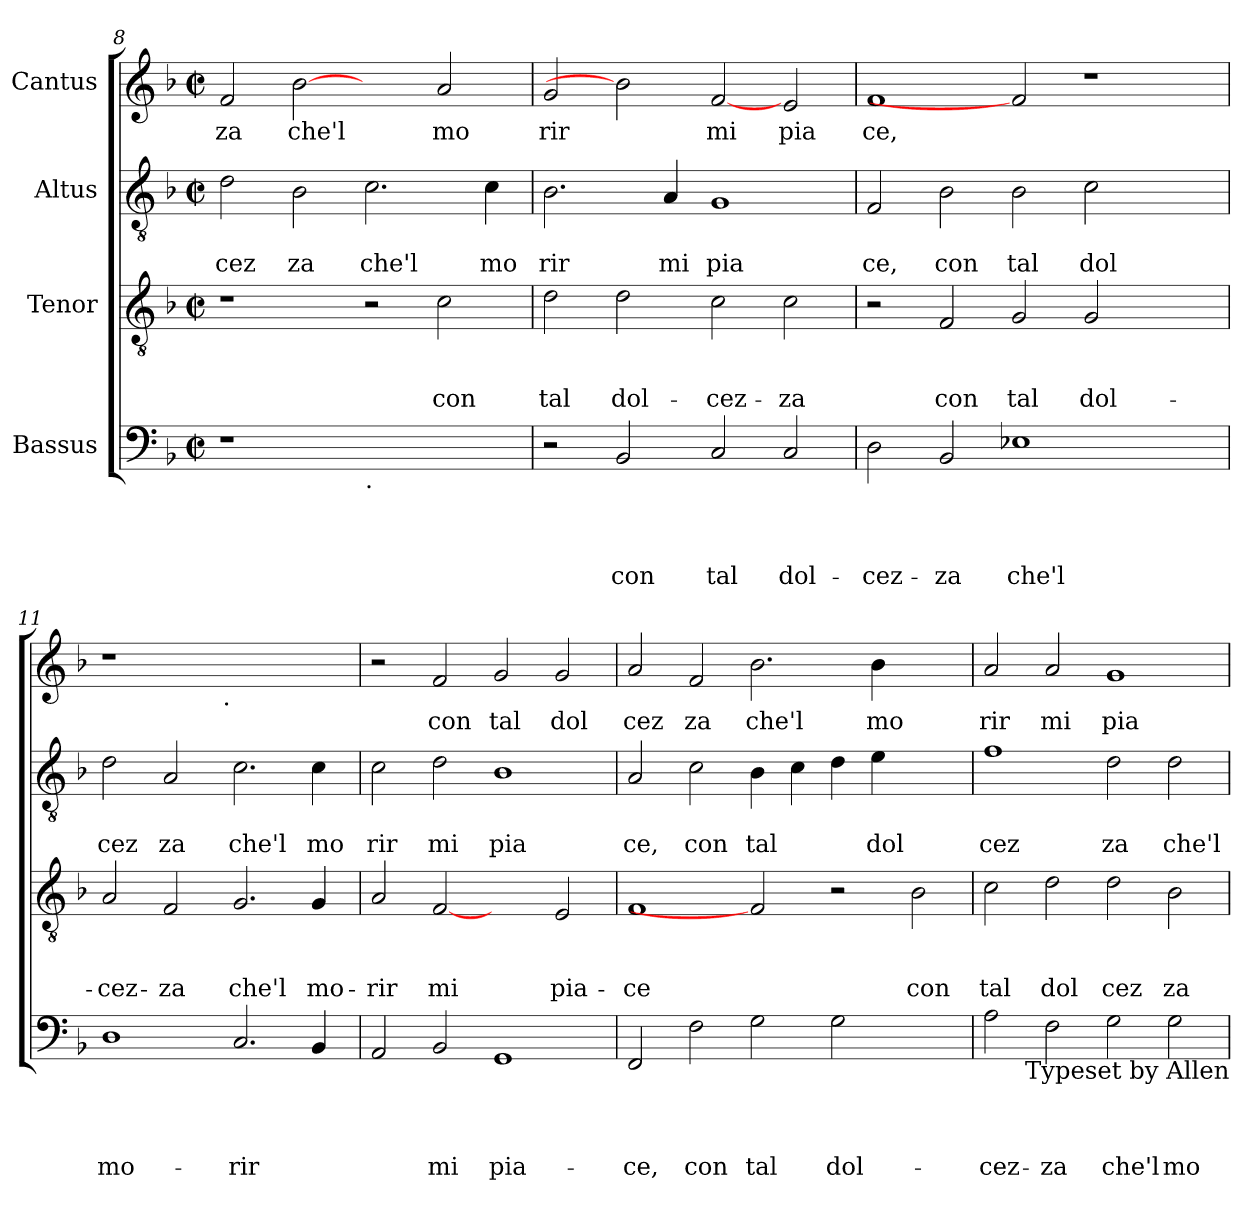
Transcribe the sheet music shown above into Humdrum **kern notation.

**kern	**text	**text	**text	**text	**kern	**text	**text	**text	**kern	**text	**text	**kern	**text
*part4	*part4	*part4	*part4	*part4	*part3	*part3	*part3	*part3	*part2	*part2	*part2	*part1	*part1
*staff4	*staff4	*staff4	*staff4	*staff4	*staff3	*staff3	*staff3	*staff3	*staff2	*staff2	*staff2	*staff1	*staff1
*I"Bassus	*	*	*	*	*I"Tenor	*	*	*	*I"Altus	*	*	*I"Cantus	*
*clefF4	*	*	*	*	*clefGv2	*	*	*	*clefGv2	*	*	*clefG2	*
*k[b-]	*	*	*	*	*k[b-]	*	*	*	*k[b-]	*	*	*k[b-]	*
*F:	*	*	*	*	*F:	*	*	*	*F:	*	*	*F:	*
*M2/2	*	*	*	*	*M2/2	*	*	*	*M2/2	*	*	*M2/2	*
*met(c|)	*	*	*	*	*met(c|)	*	*	*	*met(c|)	*	*	*met(c|)	*
=8	=8	=8	=8	=8	=8	=8	=8	=8	=8	=8	=8	=8	=8
!	!	!	!	!	!	!	!	!	!	!	!LO:LY:b	!	!LO:LY:b
1r	.	.	.	.	1r	.	.	.	2d\	.	cez	2f/	za
!	!	!	!	!	!	!	!	!	!	!	!LO:LY:b	!	!LO:LY:b
.	.	.	.	.	.	.	.	.	2B-\	.	za	[2b-	che'l
!LO:TX:b:t=.	!	!	!	!	!	!	!	!	!	!	!	!	!
!	!	!	!	!	!	!	!	!	!	!	!LO:LY:b	!	!
1ryy	.	.	.	.	2r	.	.	.	2.c\	.	che'l	2ryy	.
!	!	!	!	!	!	!	!	!LO:LY:b	!	!	!	!	!LO:LY:b
.	.	.	.	.	2c\	.	.	con	.	.	.	2a/	mo
!	!	!	!	!	!	!	!	!	!	!	!LO:LY:b	!	!
.	.	.	.	.	.	.	.	.	4c\	.	mo	.	.
=9	=9	=9	=9	=9	=9	=9	=9	=9	=9	=9	=9	=9	=9
!	!	!	!	!	!	!	!	!LO:LY:b	!	!	!LO:LY:b	!	!LO:LY:b
2r	.	.	.	.	2d\	.	.	tal	2.B-\	.	rir	2g/	rir
!	!	!	!	!LO:LY:b	!	!	!	!LO:LY:b	!	!	!	!	!
2BB-/	.	.	.	con	2d\	.	.	dol-	.	.	.	2b-]	.
!	!	!	!	!	!	!	!	!	!	!	!LO:LY:b	!	!
.	.	.	.	.	.	.	.	.	4A/	.	mi	.	.
!	!	!	!	!LO:LY:b	!	!	!	!LO:LY:b	!	!	!LO:LY:b	!	!LO:LY:b
2C/	.	.	.	tal	2c\	.	.	-cez-	1G	.	pia	[2f	mi
!	!	!	!	!LO:LY:b	!	!	!	!LO:LY:b	!	!	!	!	!LO:LY:b
2C/	.	.	.	dol-	2c\	.	.	-za	.	.	.	2e/	pia
=10	=10	=10	=10	=10	=10	=10	=10	=10	=10	=10	=10	=10	=10
!	!	!	!	!LO:LY:b	!	!	!	!	!	!	!LO:LY:b	!	!LO:LY:b
2D\	.	.	.	-cez-	2r	.	.	.	2F/	.	ce,	1f	ce,
!	!	!	!	!LO:LY:b	!	!	!	!LO:LY:b	!	!	!LO:LY:b	!	!
2BB-/	.	.	.	-za	2F/	.	.	con	2B-\	.	con	.	.
!	!	!	!	!LO:LY:b	!	!	!	!LO:LY:b	!	!	!LO:LY:b	!	!
1E-X	.	.	.	che'l	2G/	.	.	tal	2B-\	.	tal	2f]	.
!	!	!	!	!	!	!	!	!LO:LY:b	!	!	!LO:LY:b	!	!
.	.	.	.	.	2G/	.	.	dol-	2c\	.	dol	1r	.
2ryy	.	.	.	.	2ryy	.	.	.	2ryy	.	.	.	.
=11	=11	=11	=11	=11	=11	=11	=11	=11	=11	=11	=11	=11	=11
!	!	!	!	!LO:LY:b	!	!	!	!LO:LY:b	!	!	!LO:LY:b	!	!
*	*	*	*	*	*	*	*	*	*	*	*	*^	*
1D	.	.	.	mo-	2A/	.	.	-cez-	2d\	.	cez	1r	2ryy	.
!	!	!	!	!	!	!	!	!LO:LY:b	!	!	!LO:LY:b	!	!	!
.	.	.	.	.	2F/	.	.	-za	2A/	.	za	.	4...ryy	.
!	!	!	!	!	!	!	!	!	!	!	!	!	!LO:TX:b:t=.	!
.	.	.	.	.	.	.	.	.	.	.	.	.	1ryy	.
!	!	!	!	!LO:LY:b	!	!	!	!LO:LY:b	!	!	!LO:LY:b	!	!	!
2.C/	.	.	.	-rir	2.G/	.	.	che'l	2.c\	.	che'l	1ryy	.	.
!	!	!	!	!	!	!	!	!LO:LY:b	!	!	!LO:LY:b	!	!	!
4BB-/	.	.	.	.	4G/	.	.	mo-	4c\	.	mo	.	.	.
.	.	.	.	.	.	.	.	.	.	.	.	.	32ryy	.
=12	=12	=12	=12	=12	=12	=12	=12	=12	=12	=12	=12	=12	=12	=12
!	!	!	!	!	!	!	!	!LO:LY:b	!	!	!LO:LY:b	!	!	!
*	*	*	*	*	*	*	*	*	*	*	*	*v	*v	*
2AA/	.	.	.	.	2A/	.	.	-rir	2c\	.	rir	2r	.
!	!	!	!	!LO:LY:b	!	!	!	!LO:LY:b	!	!	!LO:LY:b	!	!LO:LY:b
2BB-/	.	.	.	mi	[2F	.	.	mi	2d\	.	mi	2f/	con
!	!	!	!	!LO:LY:b	!	!	!	!	!	!	!LO:LY:b	!	!LO:LY:b
1GG	.	.	.	pia-	2ryy	.	.	.	1B-	.	pia	2g/	tal
!	!	!	!	!	!	!	!	!LO:LY:b	!	!	!	!	!LO:LY:b
.	.	.	.	.	2E/	.	.	pia-	.	.	.	2g/	dol
!!LO:LB:g=z
=13	=13	=13	=13	=13	=13	=13	=13	=13	=13	=13	=13	=13	=13
!	!	!	!	!LO:LY:b	!	!	!	!LO:LY:b	!	!	!LO:LY:b	!	!LO:LY:b
2FF/	.	.	.	-ce,	1F	.	.	-ce	2A/	.	ce,	2a/	cez
!	!	!	!	!LO:LY:b	!	!	!	!	!	!	!LO:LY:b	!	!LO:LY:b
2F\	.	.	.	con	.	.	.	.	2c\	.	con	2f/	za
!	!	!	!	!LO:LY:b	!	!	!	!	!	!	!LO:LY:b	!	!LO:LY:b
2G\	.	.	.	tal	2F]	.	.	.	4B-\	.	tal	2.b-\	che'l
.	.	.	.	.	.	.	.	.	4c\	.	.	.	.
!	!	!	!	!LO:LY:b	!	!	!	!	!	!	!	!	!
2G\	.	.	.	dol-	2r	.	.	.	4d\	.	.	.	.
!	!	!	!	!	!	!	!	!	!	!	!LO:LY:b	!	!LO:LY:b
.	.	.	.	.	.	.	.	.	4e\	.	dol	4b-\	mo
!	!	!	!	!	!	!	!	!LO:LY:b	!	!	!	!	!
2ryy	.	.	.	.	2B-\	.	.	con	2ryy	.	.	2ryy	.
=14	=14	=14	=14	=14	=14	=14	=14	=14	=14	=14	=14	=14	=14
!	!	!	!	!LO:LY:b	!	!	!	!LO:LY:b	!	!	!LO:LY:b	!	!LO:LY:b
2A\	.	.	.	-cez-	2c\	.	.	tal	1f	.	cez	2a/	rir
!	!	!	!	!LO:LY:b	!	!	!	!LO:LY:b	!	!	!	!	!LO:LY:b
2F\	.	.	.	-za	2d\	.	.	dol	.	.	.	2a/	mi
!	!	!	!	!LO:LY:b	!	!	!	!LO:LY:b	!	!	!LO:LY:b	!	!LO:LY:b
2G\	.	.	.	che'l	2d\	.	.	cez	2d\	.	za	1g	pia
!	!	!	!	!LO:LY:b	!	!	!	!LO:LY:b	!	!	!LO:LY:b	!	!
2G\	.	.	.	mo-	2B-\	.	.	za	2d\	.	che'l	.	.
!LO:TX:b:t=Typeset by Allen	!	!	!	!	!	!	!	!	!	!	!	!	!
=	=	=	=	=	=	=	=	=	=	=	=	=	=
*-	*-	*-	*-	*-	*-	*-	*-	*-	*-	*-	*-	*-	*-
